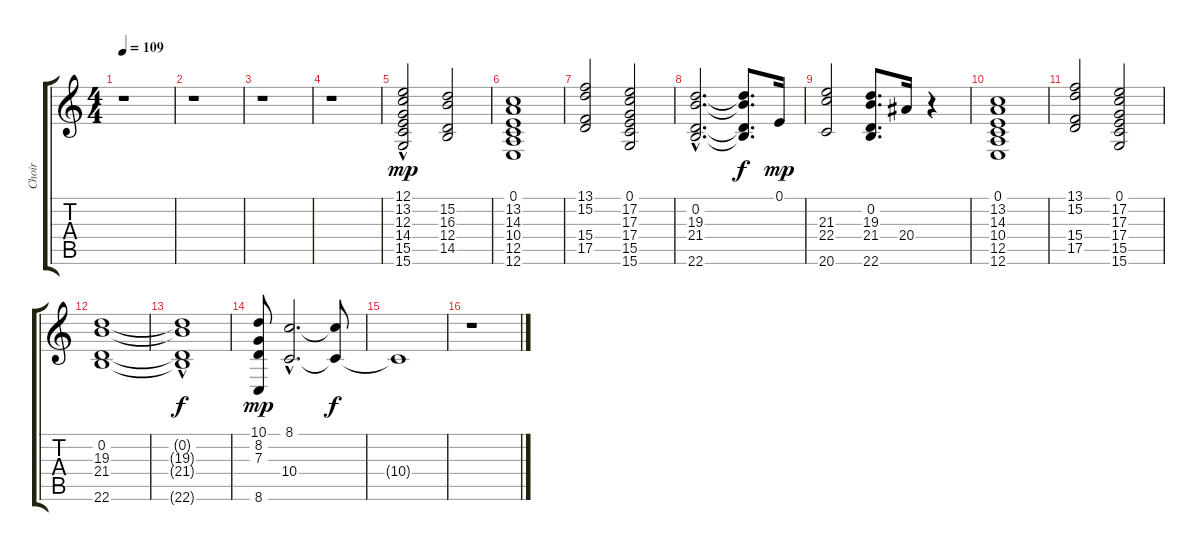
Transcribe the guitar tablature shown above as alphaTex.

\track ("Choir" "Choir") {instrument choiraahs}
\staff {score tabs}
\tuning (E4 B3 G3 D3 A2 E2) {hide}
\ts (4 4)
\tempo 109
\clef g2
\ks c
r.1{dy mp} |
r.1 |
r.1 |
r.1 |
(12.1 13.2 12.3{hac} 14.4 15.5 15.6).2 (15.2 16.3 12.4 14.5).2 |
(0.1 13.2 14.3 10.4 12.5 12.6).1 |
(13.1 15.2 15.4 17.5).2 (0.1 17.2 17.3 17.4 15.5 15.6).2 |
(0.2{hac} 19.3{hac} 21.4{hac} 22.6{hac}).2{d} (0.2{t} 19.3{t} 21.4{t} 22.6{t}).8{d dy f} 0.1.16{dy mp} |
(21.3 22.4 20.6).2 (0.2 19.3 21.4 22.6).8{d} 20.4.16 r.4 |
(0.1 13.2 14.3 10.4 12.5 12.6).1 |
(13.1 15.2 15.4 17.5).2 (0.1 17.2 17.3 17.4 15.5 15.6).2 |
(0.2 19.3 21.4 22.6).1 |
(0.2{t} 19.3{hac t} 21.4{hac t} 22.6{hac t}).1{dy f} |
(10.1 8.2 7.3 8.6).8{dy mp} (8.1{hac} 10.4{hac}).2{d} (8.1{t} 10.4{t}).8{dy f} |
10.4{t}.1 |
r.1
